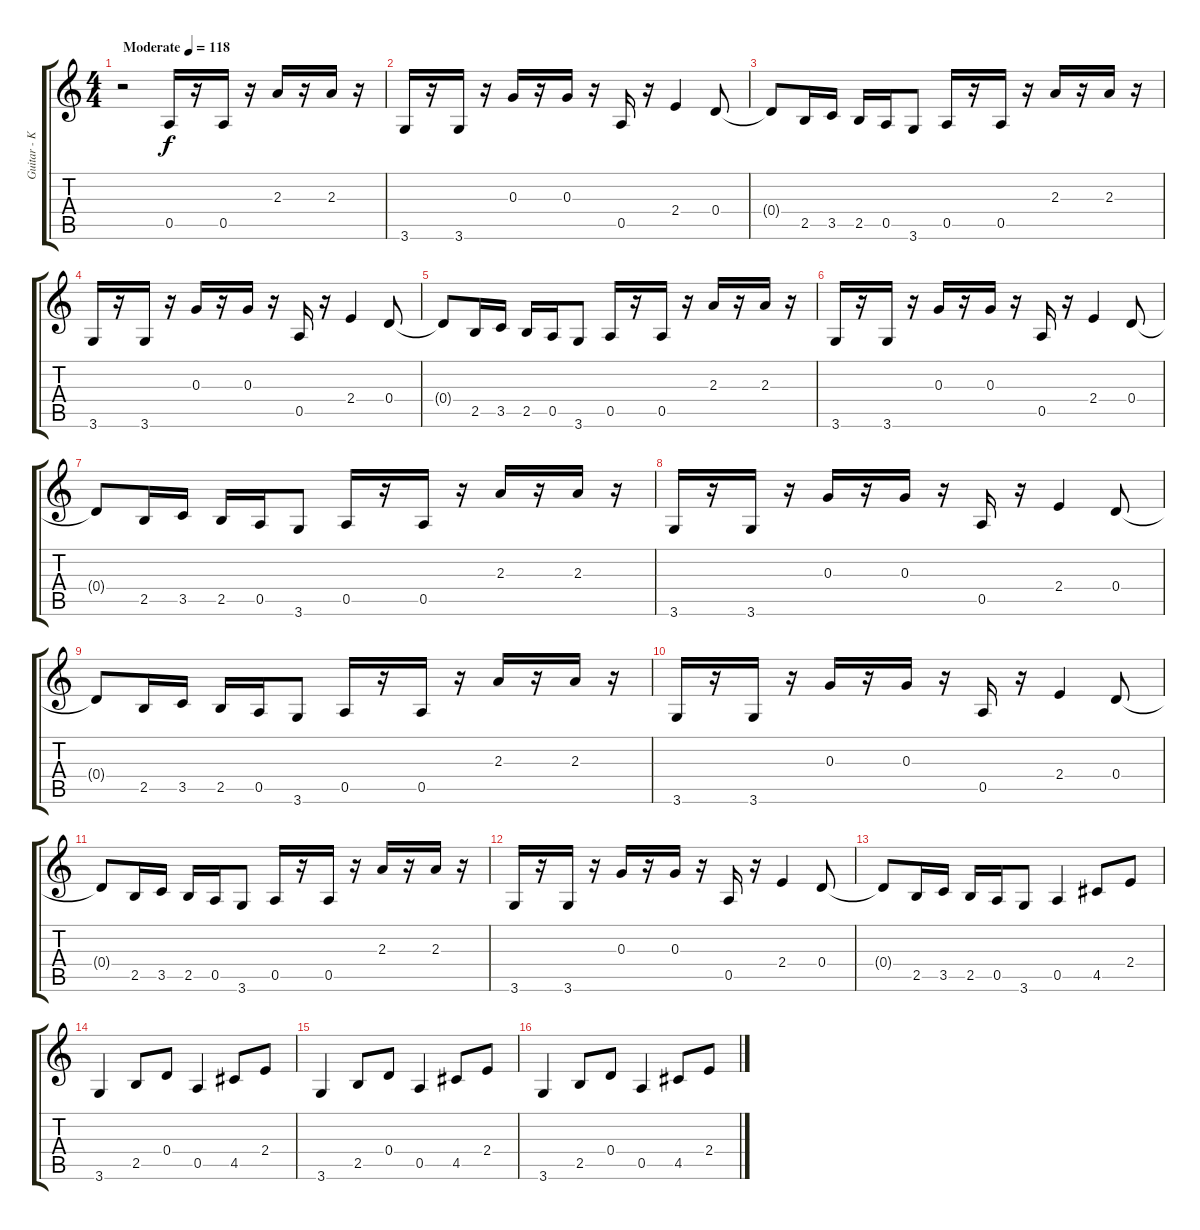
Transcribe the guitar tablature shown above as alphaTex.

\track ("Guitar - Krieger" "Guitar - K") {instrument distortionguitar}
\staff {score tabs}
\tuning (E4 B3 G3 D3 A2 E2) {hide}
\ts (4 4)
\tempo (118 "Moderate")
\clef g2
\ks c
r.2{dy f instrument distortionguitar} 0.5.16 r.16 0.5.16 r.16 2.3.16 r.16 2.3.16 r.16 |
3.6.16 r.16 3.6.16 r.16 0.3.16 r.16 0.3.16 r.16 0.5.16 r.16 2.4.4 0.4.8 |
0.4{t}.8 2.5.16 3.5.16 2.5.16 0.5.16 3.6.8 0.5.16 r.16 0.5.16 r.16 2.3.16 r.16 2.3.16 r.16 |
3.6.16 r.16 3.6.16 r.16 0.3.16 r.16 0.3.16 r.16 0.5.16 r.16 2.4.4 0.4.8 |
0.4{t}.8 2.5.16 3.5.16 2.5.16 0.5.16 3.6.8 0.5.16 r.16 0.5.16 r.16 2.3.16 r.16 2.3.16 r.16 |
3.6.16 r.16 3.6.16 r.16 0.3.16 r.16 0.3.16 r.16 0.5.16 r.16 2.4.4 0.4.8 |
0.4{t}.8 2.5.16 3.5.16 2.5.16 0.5.16 3.6.8 0.5.16 r.16 0.5.16 r.16 2.3.16 r.16 2.3.16 r.16 |
3.6.16 r.16 3.6.16 r.16 0.3.16 r.16 0.3.16 r.16 0.5.16 r.16 2.4.4 0.4.8 |
0.4{t}.8 2.5.16 3.5.16 2.5.16 0.5.16 3.6.8 0.5.16 r.16 0.5.16 r.16 2.3.16 r.16 2.3.16 r.16 |
3.6.16 r.16 3.6.16 r.16 0.3.16 r.16 0.3.16 r.16 0.5.16 r.16 2.4.4 0.4.8 |
0.4{t}.8 2.5.16 3.5.16 2.5.16 0.5.16 3.6.8 0.5.16 r.16 0.5.16 r.16 2.3.16 r.16 2.3.16 r.16 |
3.6.16 r.16 3.6.16 r.16 0.3.16 r.16 0.3.16 r.16 0.5.16 r.16 2.4.4 0.4.8 |
0.4{t}.8 2.5.16 3.5.16 2.5.16 0.5.16 3.6.8 0.5.4 4.5.8 2.4.8 |
3.6.4 2.5.8 0.4.8 0.5.4 4.5.8 2.4.8 |
3.6.4 2.5.8 0.4.8 0.5.4 4.5.8 2.4.8 |
3.6.4 2.5.8 0.4.8 0.5.4 4.5.8 2.4.8
